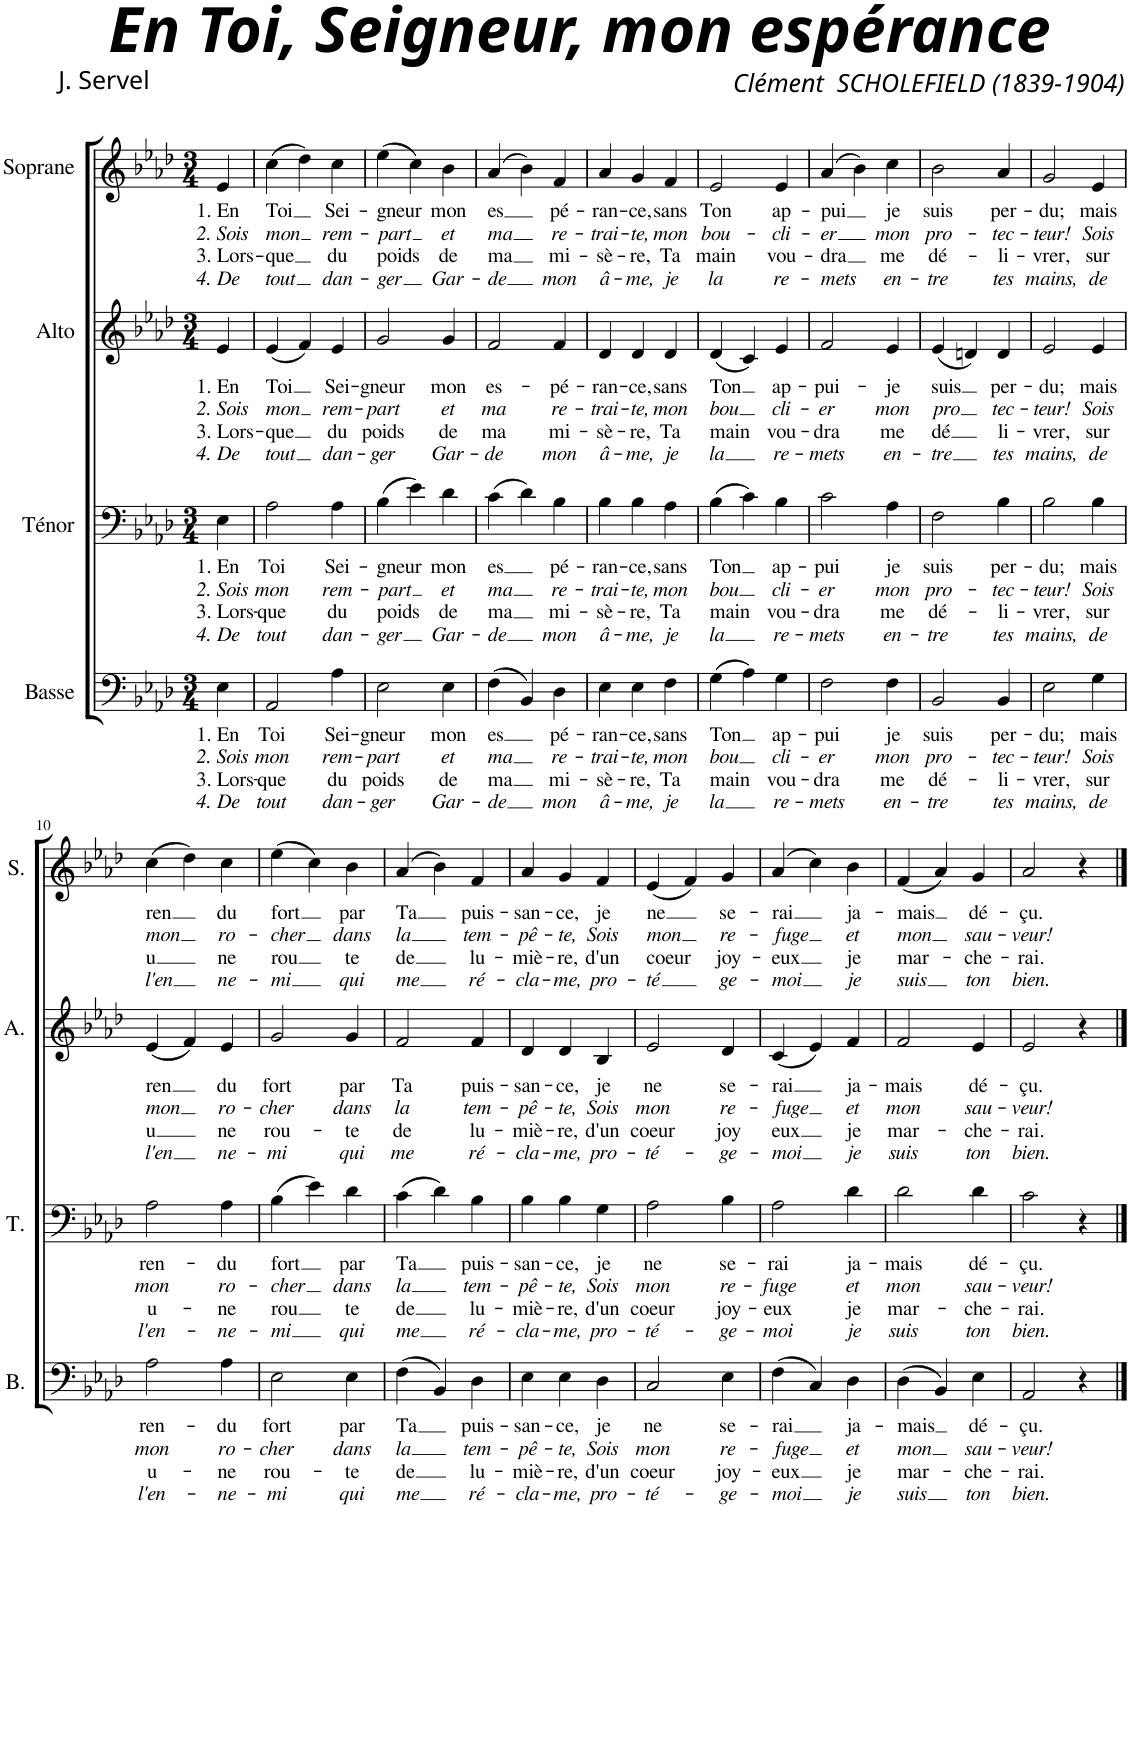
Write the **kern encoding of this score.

**kern	**text	**text	**text	**text	**kern	**text	**text	**text	**text	**kern	**text	**text	**text	**text	**kern	**text	**text	**text	**text
*part4	*part4	*part4	*part4	*part4	*part3	*part3	*part3	*part3	*part3	*part2	*part2	*part2	*part2	*part2	*part1	*part1	*part1	*part1	*part1
*staff4	*staff4	*staff4	*staff4	*staff4	*staff3	*staff3	*staff3	*staff3	*staff3	*staff2	*staff2	*staff2	*staff2	*staff2	*staff1	*staff1	*staff1	*staff1	*staff1
*I"Basse	*	*	*	*	*I"Ténor	*	*	*	*	*I"Alto	*	*	*	*	*I"Soprane	*	*	*	*
*I'B.	*	*	*	*	*I'T.	*	*	*	*	*I'A.	*	*	*	*	*I'S.	*	*	*	*
*clefF4	*	*	*	*	*clefF4	*	*	*	*	*clefG2	*	*	*	*	*clefG2	*	*	*	*
*k[b-e-a-d-]	*	*	*	*	*k[b-e-a-d-]	*	*	*	*	*k[b-e-a-d-]	*	*	*	*	*k[b-e-a-d-]	*	*	*	*
*M3/4	*	*	*	*	*M3/4	*	*	*	*	*M3/4	*	*	*	*	*M3/4	*	*	*	*
=1	=1	=1	=1	=1	=1	=1	=1	=1	=1	=1	=1	=1	=1	=1	=1	=1	=1	=1	=1
!	!LO:LY:b	!LO:LY:b	!LO:LY:b	!LO:LY:b	!	!LO:LY:b	!LO:LY:b	!LO:LY:b	!LO:LY:b	!	!LO:LY:b	!LO:LY:b	!LO:LY:b	!LO:LY:b	!	!LO:LY:b	!LO:LY:b	!LO:LY:b	!LO:LY:b
4E-\	1. En	2. Sois	3. Lors-	4. De	4E-\	1. En	2. Sois	3. Lors-	4. De	4e-/	1. En	2. Sois	3. Lors-	4. De	4e-/	1. En	2. Sois	3. Lors-	4. De
=2	=2	=2	=2	=2	=2	=2	=2	=2	=2	=2	=2	=2	=2	=2	=2	=2	=2	=2	=2
!	!LO:LY:b	!LO:LY:b	!LO:LY:b	!LO:LY:b	!	!LO:LY:b	!LO:LY:b	!LO:LY:b	!LO:LY:b	!	!LO:LY:b	!LO:LY:b	!LO:LY:b	!LO:LY:b	!	!LO:LY:b	!LO:LY:b	!LO:LY:b	!LO:LY:b
2AA-/	Toi	mon	-que	tout	2A-\	Toi	mon	-que	tout	(4e-/	Toi	mon	-que	tout	(4cc\	Toi	mon	-que	tout
.	.	.	.	.	.	.	.	.	.	4f/)	.	.	.	.	4dd-\)	.	.	.	.
!	!LO:LY:b	!LO:LY:b	!LO:LY:b	!LO:LY:b	!	!LO:LY:b	!LO:LY:b	!LO:LY:b	!LO:LY:b	!	!LO:LY:b	!LO:LY:b	!LO:LY:b	!LO:LY:b	!	!LO:LY:b	!LO:LY:b	!LO:LY:b	!LO:LY:b
4A-\	Sei-	rem-	du	dan-	4A-\	Sei-	rem-	du	dan-	4e-/	Sei-	rem-	du	dan-	4cc\	Sei-	rem-	du	dan-
=3	=3	=3	=3	=3	=3	=3	=3	=3	=3	=3	=3	=3	=3	=3	=3	=3	=3	=3	=3
!	!LO:LY:b	!LO:LY:b	!LO:LY:b	!LO:LY:b	!	!LO:LY:b	!LO:LY:b	!LO:LY:b	!LO:LY:b	!	!LO:LY:b	!LO:LY:b	!LO:LY:b	!LO:LY:b	!	!LO:LY:b	!LO:LY:b	!LO:LY:b	!LO:LY:b
2E-\	-gneur	-part	poids	-ger	(4B-\	-gneur	-part	poids	-ger	2g/	-gneur	-part	poids	-ger	(4ee-\	-gneur	-part	poids	-ger
.	.	.	.	.	4e-\)	.	.	.	.	.	.	.	.	.	4cc\)	.	.	.	.
!	!LO:LY:b	!LO:LY:b	!LO:LY:b	!LO:LY:b	!	!LO:LY:b	!LO:LY:b	!LO:LY:b	!LO:LY:b	!	!LO:LY:b	!LO:LY:b	!LO:LY:b	!LO:LY:b	!	!LO:LY:b	!LO:LY:b	!LO:LY:b	!LO:LY:b
4E-\	mon	et	de	Gar-	4d-\	mon	et	de	Gar-	4g/	mon	et	de	Gar-	4b-\	mon	et	de	Gar-
=4	=4	=4	=4	=4	=4	=4	=4	=4	=4	=4	=4	=4	=4	=4	=4	=4	=4	=4	=4
!	!LO:LY:b	!LO:LY:b	!LO:LY:b	!LO:LY:b	!	!LO:LY:b	!LO:LY:b	!LO:LY:b	!LO:LY:b	!	!LO:LY:b	!LO:LY:b	!LO:LY:b	!LO:LY:b	!	!LO:LY:b	!LO:LY:b	!LO:LY:b	!LO:LY:b
(4F\	es	ma	ma	-de	(4c\	es	ma	ma	-de	2f/	es-	ma	ma	-de	(4a-/	es	ma	ma	-de
4BB-/)	.	.	.	.	4d-\)	.	.	.	.	.	.	.	.	.	4b-\)	.	.	.	.
!	!LO:LY:b	!LO:LY:b	!LO:LY:b	!LO:LY:b	!	!LO:LY:b	!LO:LY:b	!LO:LY:b	!LO:LY:b	!	!LO:LY:b	!LO:LY:b	!LO:LY:b	!LO:LY:b	!	!LO:LY:b	!LO:LY:b	!LO:LY:b	!LO:LY:b
4D-\	pé-	re-	mi-	mon	4B-\	pé-	re-	mi-	mon	4f/	-pé-	re-	mi-	mon	4f/	pé-	re-	mi-	mon
=5	=5	=5	=5	=5	=5	=5	=5	=5	=5	=5	=5	=5	=5	=5	=5	=5	=5	=5	=5
!	!LO:LY:b	!LO:LY:b	!LO:LY:b	!LO:LY:b	!	!LO:LY:b	!LO:LY:b	!LO:LY:b	!LO:LY:b	!	!LO:LY:b	!LO:LY:b	!LO:LY:b	!LO:LY:b	!	!LO:LY:b	!LO:LY:b	!LO:LY:b	!LO:LY:b
4E-\	-ran-	-trai-	-sè-	â-	4B-\	-ran-	-trai-	-sè-	â-	4d-/	-ran-	-trai-	-sè-	â-	4a-/	-ran-	-trai-	-sè-	â-
!	!LO:LY:b	!LO:LY:b	!LO:LY:b	!LO:LY:b	!	!LO:LY:b	!LO:LY:b	!LO:LY:b	!LO:LY:b	!	!LO:LY:b	!LO:LY:b	!LO:LY:b	!LO:LY:b	!	!LO:LY:b	!LO:LY:b	!LO:LY:b	!LO:LY:b
4E-\	-ce,	-te,	-re,	-me,	4B-\	-ce,	-te,	-re,	-me,	4d-/	-ce,	-te,	-re,	-me,	4g/	-ce,	-te,	-re,	-me,
!	!LO:LY:b	!LO:LY:b	!LO:LY:b	!LO:LY:b	!	!LO:LY:b	!LO:LY:b	!LO:LY:b	!LO:LY:b	!	!LO:LY:b	!LO:LY:b	!LO:LY:b	!LO:LY:b	!	!LO:LY:b	!LO:LY:b	!LO:LY:b	!LO:LY:b
4F\	sans	mon	Ta	je	4A-\	sans	mon	Ta	je	4d-/	sans	mon	Ta	je	4f/	sans	mon	Ta	je
=6	=6	=6	=6	=6	=6	=6	=6	=6	=6	=6	=6	=6	=6	=6	=6	=6	=6	=6	=6
!	!LO:LY:b	!LO:LY:b	!LO:LY:b	!LO:LY:b	!	!LO:LY:b	!LO:LY:b	!LO:LY:b	!LO:LY:b	!	!LO:LY:b	!LO:LY:b	!LO:LY:b	!LO:LY:b	!	!LO:LY:b	!LO:LY:b	!LO:LY:b	!LO:LY:b
(4G\	Ton	bou	main	la	(4B-\	Ton	bou	main	la	(4d-/	Ton	bou	main	la	2e-/	Ton	bou-	main	la
4A-\)	.	.	.	.	4c\)	.	.	.	.	4c/)	.	.	.	.	.	.	.	.	.
!	!LO:LY:b	!LO:LY:b	!LO:LY:b	!LO:LY:b	!	!LO:LY:b	!LO:LY:b	!LO:LY:b	!LO:LY:b	!	!LO:LY:b	!LO:LY:b	!LO:LY:b	!LO:LY:b	!	!LO:LY:b	!LO:LY:b	!LO:LY:b	!LO:LY:b
4G\	ap-	cli-	vou-	re-	4B-\	ap-	cli-	vou-	re-	4e-/	ap-	cli-	vou-	re-	4e-/	ap-	-cli-	vou-	re-
=7	=7	=7	=7	=7	=7	=7	=7	=7	=7	=7	=7	=7	=7	=7	=7	=7	=7	=7	=7
!	!LO:LY:b	!LO:LY:b	!LO:LY:b	!LO:LY:b	!	!LO:LY:b	!LO:LY:b	!LO:LY:b	!LO:LY:b	!	!LO:LY:b	!LO:LY:b	!LO:LY:b	!LO:LY:b	!	!LO:LY:b	!LO:LY:b	!LO:LY:b	!LO:LY:b
2F\	-pui	-er	-dra	-mets	2c\	-pui	-er	-dra	-mets	2f/	-pui-	-er	-dra	-mets	(4a-/	-pui	-er	-dra	-mets
.	.	.	.	.	.	.	.	.	.	.	.	.	.	.	4b-\)	.	.	.	.
!	!LO:LY:b	!LO:LY:b	!LO:LY:b	!LO:LY:b	!	!LO:LY:b	!LO:LY:b	!LO:LY:b	!LO:LY:b	!	!LO:LY:b	!LO:LY:b	!LO:LY:b	!LO:LY:b	!	!LO:LY:b	!LO:LY:b	!LO:LY:b	!LO:LY:b
4F\	je	mon	me	en-	4A-\	je	mon	me	en-	4e-/	-je	mon	me	en-	4cc\	je	mon	me	en-
=8	=8	=8	=8	=8	=8	=8	=8	=8	=8	=8	=8	=8	=8	=8	=8	=8	=8	=8	=8
!	!LO:LY:b	!LO:LY:b	!LO:LY:b	!LO:LY:b	!	!LO:LY:b	!LO:LY:b	!LO:LY:b	!LO:LY:b	!	!LO:LY:b	!LO:LY:b	!LO:LY:b	!LO:LY:b	!	!LO:LY:b	!LO:LY:b	!LO:LY:b	!LO:LY:b
2BB-/	suis	pro-	dé-	-tre	2F\	suis	pro-	dé-	-tre	(4e-/	suis	pro	dé	-tre	2b-\	suis	pro-	dé-	-tre
.	.	.	.	.	.	.	.	.	.	4dn/)	.	.	.	.	.	.	.	.	.
!	!LO:LY:b	!LO:LY:b	!LO:LY:b	!LO:LY:b	!	!LO:LY:b	!LO:LY:b	!LO:LY:b	!LO:LY:b	!	!LO:LY:b	!LO:LY:b	!LO:LY:b	!LO:LY:b	!	!LO:LY:b	!LO:LY:b	!LO:LY:b	!LO:LY:b
4BB-/	per-	-tec-	-li-	tes	4B-\	per-	-tec-	-li-	tes	4d/	per-	tec-	li-	tes	4a-/	per-	-tec-	-li-	tes
=9	=9	=9	=9	=9	=9	=9	=9	=9	=9	=9	=9	=9	=9	=9	=9	=9	=9	=9	=9
!	!LO:LY:b	!LO:LY:b	!LO:LY:b	!LO:LY:b	!	!LO:LY:b	!LO:LY:b	!LO:LY:b	!LO:LY:b	!	!LO:LY:b	!LO:LY:b	!LO:LY:b	!LO:LY:b	!	!LO:LY:b	!LO:LY:b	!LO:LY:b	!LO:LY:b
2E-\	-du;	-teur!	-vrer,	mains,	2B-\	-du;	-teur!	-vrer,	mains,	2e-/	-du;	-teur!	-vrer,	mains,	2g/	-du;	-teur!	-vrer,	mains,
!	!LO:LY:b	!LO:LY:b	!LO:LY:b	!LO:LY:b	!	!LO:LY:b	!LO:LY:b	!LO:LY:b	!LO:LY:b	!	!LO:LY:b	!LO:LY:b	!LO:LY:b	!LO:LY:b	!	!LO:LY:b	!LO:LY:b	!LO:LY:b	!LO:LY:b
4G\	mais	Sois	sur	de	4B-\	mais	Sois	sur	de	4e-/	mais	Sois	sur	de	4e-/	mais	Sois	sur	de
!!LO:LB:g=z
=10	=10	=10	=10	=10	=10	=10	=10	=10	=10	=10	=10	=10	=10	=10	=10	=10	=10	=10	=10
!	!LO:LY:b	!LO:LY:b	!LO:LY:b	!LO:LY:b	!	!LO:LY:b	!LO:LY:b	!LO:LY:b	!LO:LY:b	!	!LO:LY:b	!LO:LY:b	!LO:LY:b	!LO:LY:b	!	!LO:LY:b	!LO:LY:b	!LO:LY:b	!LO:LY:b
2A-\	ren-	mon	u-	-l'en-	2A-\	ren-	mon	u-	-l'en-	(4e-/	ren	mon	u	-l'en	(4cc\	ren	mon	u	-l'en
.	.	.	.	.	.	.	.	.	.	4f/)	.	.	.	.	4dd-\)	.	.	.	.
!	!LO:LY:b	!LO:LY:b	!LO:LY:b	!LO:LY:b	!	!LO:LY:b	!LO:LY:b	!LO:LY:b	!LO:LY:b	!	!LO:LY:b	!LO:LY:b	!LO:LY:b	!LO:LY:b	!	!LO:LY:b	!LO:LY:b	!LO:LY:b	!LO:LY:b
4A-\	-du	ro-	-ne	-ne-	4A-\	-du	ro-	-ne	-ne-	4e-/	du	ro-	ne	ne-	4cc\	du	ro-	ne	ne-
=11	=11	=11	=11	=11	=11	=11	=11	=11	=11	=11	=11	=11	=11	=11	=11	=11	=11	=11	=11
!	!LO:LY:b	!LO:LY:b	!LO:LY:b	!LO:LY:b	!	!LO:LY:b	!LO:LY:b	!LO:LY:b	!LO:LY:b	!	!LO:LY:b	!LO:LY:b	!LO:LY:b	!LO:LY:b	!	!LO:LY:b	!LO:LY:b	!LO:LY:b	!LO:LY:b
2E-\	fort	-cher	rou-	-mi	(4B-\	fort	-cher	rou	-mi	2g/	fort	-cher	rou-	-mi	(4ee-\	fort	-cher	rou	-mi
.	.	.	.	.	4e-\)	.	.	.	.	.	.	.	.	.	4cc\)	.	.	.	.
!	!LO:LY:b	!LO:LY:b	!LO:LY:b	!LO:LY:b	!	!LO:LY:b	!LO:LY:b	!LO:LY:b	!LO:LY:b	!	!LO:LY:b	!LO:LY:b	!LO:LY:b	!LO:LY:b	!	!LO:LY:b	!LO:LY:b	!LO:LY:b	!LO:LY:b
4E-\	par	dans	-te	qui	4d-\	par	dans	te	qui	4g/	par	dans	-te	qui	4b-\	par	dans	te	qui
=12	=12	=12	=12	=12	=12	=12	=12	=12	=12	=12	=12	=12	=12	=12	=12	=12	=12	=12	=12
!	!LO:LY:b	!LO:LY:b	!LO:LY:b	!LO:LY:b	!	!LO:LY:b	!LO:LY:b	!LO:LY:b	!LO:LY:b	!	!LO:LY:b	!LO:LY:b	!LO:LY:b	!LO:LY:b	!	!LO:LY:b	!LO:LY:b	!LO:LY:b	!LO:LY:b
(4F\	Ta	la	de	me	(4c\	Ta	la	de	me	2f/	Ta	la	de	me	(4a-/	Ta	la	de	me
4BB-/)	.	.	.	.	4d-\)	.	.	.	.	.	.	.	.	.	4b-\)	.	.	.	.
!	!LO:LY:b	!LO:LY:b	!LO:LY:b	!LO:LY:b	!	!LO:LY:b	!LO:LY:b	!LO:LY:b	!LO:LY:b	!	!LO:LY:b	!LO:LY:b	!LO:LY:b	!LO:LY:b	!	!LO:LY:b	!LO:LY:b	!LO:LY:b	!LO:LY:b
4D-\	puis-	tem-	lu-	ré-	4B-\	puis-	tem-	lu-	ré-	4f/	puis-	tem-	lu-	ré-	4f/	puis-	tem-	lu-	ré-
=13	=13	=13	=13	=13	=13	=13	=13	=13	=13	=13	=13	=13	=13	=13	=13	=13	=13	=13	=13
!	!LO:LY:b	!LO:LY:b	!LO:LY:b	!LO:LY:b	!	!LO:LY:b	!LO:LY:b	!LO:LY:b	!LO:LY:b	!	!LO:LY:b	!LO:LY:b	!LO:LY:b	!LO:LY:b	!	!LO:LY:b	!LO:LY:b	!LO:LY:b	!LO:LY:b
4E-\	-san-	-pê-	-miè-	-cla-	4B-\	-san-	-pê-	-miè-	-cla-	4d-/	-san-	-pê-	-miè-	-cla-	4a-/	-san-	-pê-	-miè-	-cla-
!	!LO:LY:b	!LO:LY:b	!LO:LY:b	!LO:LY:b	!	!LO:LY:b	!LO:LY:b	!LO:LY:b	!LO:LY:b	!	!LO:LY:b	!LO:LY:b	!LO:LY:b	!LO:LY:b	!	!LO:LY:b	!LO:LY:b	!LO:LY:b	!LO:LY:b
4E-\	-ce,	-te,	-re,	-me,	4B-\	-ce,	-te,	-re,	-me,	4d-/	-ce,	-te,	-re,	-me,	4g/	-ce,	-te,	-re,	-me,
!	!LO:LY:b	!LO:LY:b	!LO:LY:b	!LO:LY:b	!	!LO:LY:b	!LO:LY:b	!LO:LY:b	!LO:LY:b	!	!LO:LY:b	!LO:LY:b	!LO:LY:b	!LO:LY:b	!	!LO:LY:b	!LO:LY:b	!LO:LY:b	!LO:LY:b
4D-\	je	Sois	d'un	pro-	4G\	je	Sois	d'un	pro-	4B-/	je	Sois	d'un	pro-	4f/	je	Sois	d'un	pro-
=14	=14	=14	=14	=14	=14	=14	=14	=14	=14	=14	=14	=14	=14	=14	=14	=14	=14	=14	=14
!	!LO:LY:b	!LO:LY:b	!LO:LY:b	!LO:LY:b	!	!LO:LY:b	!LO:LY:b	!LO:LY:b	!LO:LY:b	!	!LO:LY:b	!LO:LY:b	!LO:LY:b	!LO:LY:b	!	!LO:LY:b	!LO:LY:b	!LO:LY:b	!LO:LY:b
2C/	ne	mon	coeur	-té-	2A-\	ne	mon	coeur	-té-	2e-/	ne	mon	coeur	-té-	(4e-/	ne	mon	coeur	-té
.	.	.	.	.	.	.	.	.	.	.	.	.	.	.	4f/)	.	.	.	.
!	!LO:LY:b	!LO:LY:b	!LO:LY:b	!LO:LY:b	!	!LO:LY:b	!LO:LY:b	!LO:LY:b	!LO:LY:b	!	!LO:LY:b	!LO:LY:b	!LO:LY:b	!LO:LY:b	!	!LO:LY:b	!LO:LY:b	!LO:LY:b	!LO:LY:b
4E-\	se-	re-	joy-	-ge-	4B-\	se-	re-	joy-	-ge-	4d-/	se-	re-	joy	-ge-	4g/	se-	re-	joy-	ge-
=15	=15	=15	=15	=15	=15	=15	=15	=15	=15	=15	=15	=15	=15	=15	=15	=15	=15	=15	=15
!	!LO:LY:b	!LO:LY:b	!LO:LY:b	!LO:LY:b	!	!LO:LY:b	!LO:LY:b	!LO:LY:b	!LO:LY:b	!	!LO:LY:b	!LO:LY:b	!LO:LY:b	!LO:LY:b	!	!LO:LY:b	!LO:LY:b	!LO:LY:b	!LO:LY:b
(4F\	-rai	-fuge	-eux	-moi	2A-\	-rai	-fuge	-eux	-moi	(4c/	-rai	-fuge	eux	-moi	(4a-/	-rai	-fuge	-eux	-moi
4C/)	.	.	.	.	.	.	.	.	.	4e-/)	.	.	.	.	4cc\)	.	.	.	.
!	!LO:LY:b	!LO:LY:b	!LO:LY:b	!LO:LY:b	!	!LO:LY:b	!LO:LY:b	!LO:LY:b	!LO:LY:b	!	!LO:LY:b	!LO:LY:b	!LO:LY:b	!LO:LY:b	!	!LO:LY:b	!LO:LY:b	!LO:LY:b	!LO:LY:b
4D-\	ja-	et	je	je	4d-\	ja-	et	je	je	4f/	ja-	et	je	je	4b-\	ja-	et	je	je
=16	=16	=16	=16	=16	=16	=16	=16	=16	=16	=16	=16	=16	=16	=16	=16	=16	=16	=16	=16
!	!LO:LY:b	!LO:LY:b	!LO:LY:b	!LO:LY:b	!	!LO:LY:b	!LO:LY:b	!LO:LY:b	!LO:LY:b	!	!LO:LY:b	!LO:LY:b	!LO:LY:b	!LO:LY:b	!	!LO:LY:b	!LO:LY:b	!LO:LY:b	!LO:LY:b
(4D-\	-mais	mon	mar-	suis	2d-\	-mais	mon	mar-	suis	2f/	-mais	mon	mar-	suis	(4f/	-mais	mon	mar-	suis
4BB-/)	.	.	.	.	.	.	.	.	.	.	.	.	.	.	4a-/)	.	.	.	.
!	!LO:LY:b	!LO:LY:b	!LO:LY:b	!LO:LY:b	!	!LO:LY:b	!LO:LY:b	!LO:LY:b	!LO:LY:b	!	!LO:LY:b	!LO:LY:b	!LO:LY:b	!LO:LY:b	!	!LO:LY:b	!LO:LY:b	!LO:LY:b	!LO:LY:b
4E-\	dé-	sau-	-che-	ton	4d-\	dé-	sau-	-che-	ton	4e-/	dé-	sau-	-che-	ton	4g/	dé-	sau-	-che-	ton
=17	=17	=17	=17	=17	=17	=17	=17	=17	=17	=17	=17	=17	=17	=17	=17	=17	=17	=17	=17
!	!LO:LY:b	!LO:LY:b	!LO:LY:b	!LO:LY:b	!	!LO:LY:b	!LO:LY:b	!LO:LY:b	!LO:LY:b	!	!LO:LY:b	!LO:LY:b	!LO:LY:b	!LO:LY:b	!	!LO:LY:b	!LO:LY:b	!LO:LY:b	!LO:LY:b
2AA-/	-çu.	-veur!	-rai.	bien.	2c\	-çu.	-veur!	-rai.	bien.	2e-/	-çu.	-veur!	-rai.	bien.	2a-/	-çu.	-veur!	-rai.	bien.
4r	.	.	.	.	4r	.	.	.	.	4r	.	.	.	.	4r	.	.	.	.
==	==	==	==	==	==	==	==	==	==	==	==	==	==	==	==	==	==	==	==
*-	*-	*-	*-	*-	*-	*-	*-	*-	*-	*-	*-	*-	*-	*-	*-	*-	*-	*-	*-
